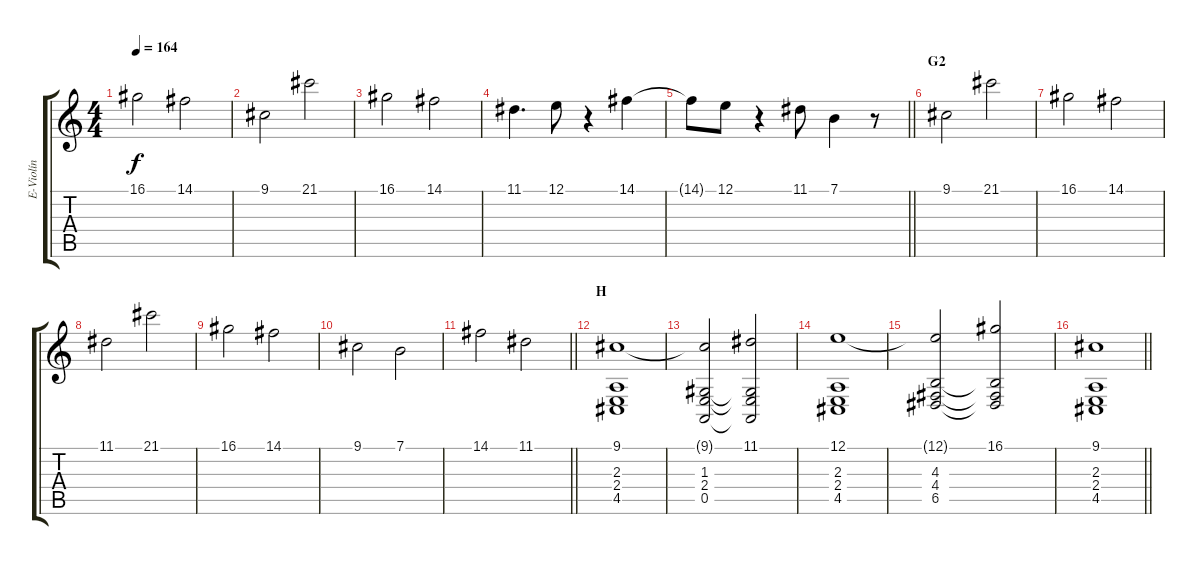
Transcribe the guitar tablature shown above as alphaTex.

\track ("E-Violín" "E-Violín") {instrument stringensemble1}
\staff {score tabs}
\tuning (E4 B3 G3 D3 A2 E2) {hide}
\ts (4 4)
\tempo 164
\clef g2
\ks c
16.1.2{dy f} 14.1.2 |
9.1.2 21.1.2 |
16.1.2 14.1.2 |
11.1.4{d} 12.1.8 r.4 14.1.4 |
\barLineRight lightlight
14.1{t}.8 12.1.8 r.4 11.1.8 7.1.4 r.8 |
\section ("" "G2")
9.1.2 21.1.2 |
16.1.2 14.1.2 |
11.1.2 21.1.2 |
16.1.2 14.1.2 |
9.1.2 7.1.2 |
\barLineRight lightlight
14.1.2 11.1.2 |
\section ("" "H")
(9.1 2.3 2.4 4.5).1 |
(9.1{t} 1.3 2.4 0.5).2 (11.1 1.3{t} 2.4{t} 0.5{t}).2 |
(12.1 2.3 2.4 4.5).1 |
(12.1{t} 4.3 4.4 6.5).2 (16.1 4.3{t} 4.4{t} 6.5{t}).2 |
\barLineRight lightlight
(9.1 2.3 2.4 4.5).1
